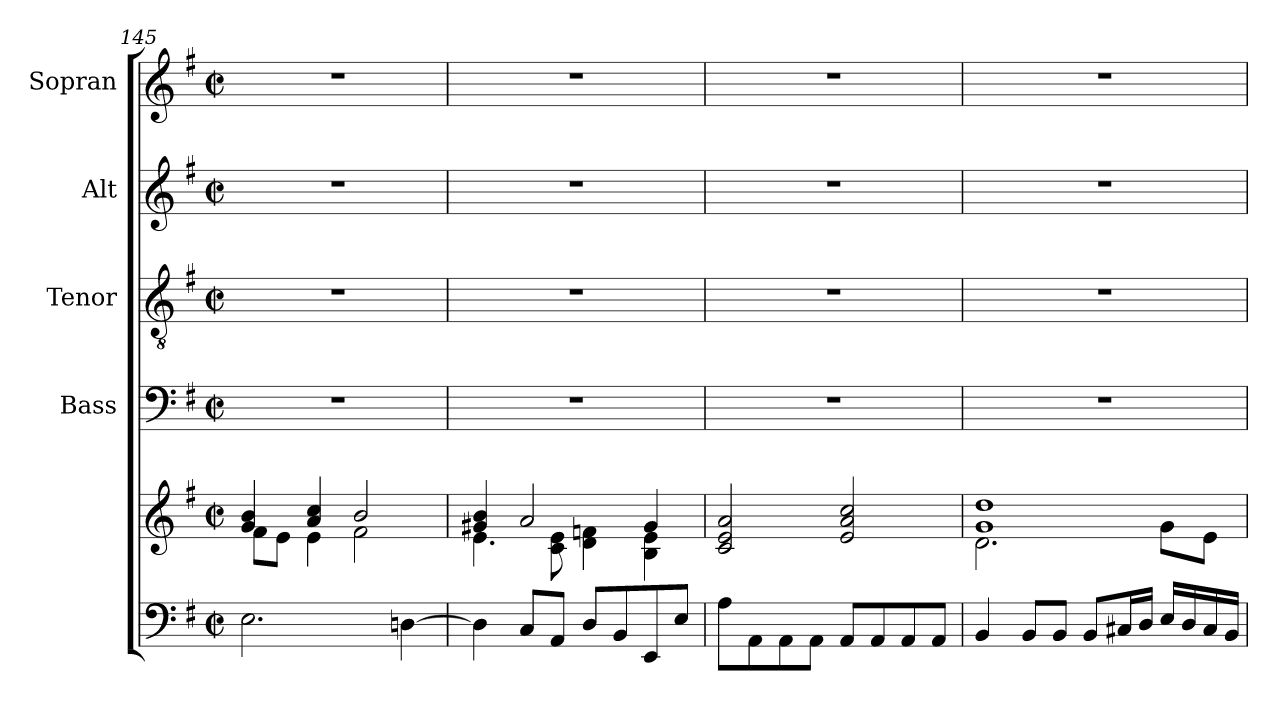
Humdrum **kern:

**kern	**kern	**kern	**kern	**kern	**kern
*part5	*part5	*part4	*part3	*part2	*part1
*staff6	*staff5	*staff4	*staff3	*staff2	*staff1
*	*	*I"Bass	*I"Tenor	*I"Alt	*I"Sopran
*	*	*I'B.	*I'T.	*I'A.	*I'S.
*clefF4	*clefG2	*clefF4	*clefGv2	*clefG2	*clefG2
*k[f#]	*k[f#]	*k[f#]	*k[f#]	*k[f#]	*k[f#]
*G:	*G:	*G:	*G:	*G:	*G:
*M2/2	*M2/2	*M2/2	*M2/2	*M2/2	*M2/2
*met(c|)	*met(c|)	*met(c|)	*met(c|)	*met(c|)	*met(c|)
=145	=145	=145	=145	=145	=145
*	*^	*	*	*	*
2.E\	4g/ 4b/	8f#\L	1r	1r	1r	1r
.	.	8e\J	.	.	.	.
.	4a/ 4cc/	4e\	.	.	.	.
.	2b/	2f#\	.	.	.	.
[4Dn\	.	.	.	.	.	.
=146	=146	=146	=146	=146	=146	=146
4D\]	4g#X/ 4b/	4.e\	1r	1r	1r	1r
8C/L	2a/	.	.	.	.	.
8AA/J	.	8c\ 8e\	.	.	.	.
8D/L	.	4d\ 4fn\	.	.	.	.
8BB/	.	.	.	.	.	.
8EE/	4g#/	4B\ 4e\	.	.	.	.
8E/J	.	.	.	.	.	.
*	*v	*v	*	*	*	*
=147	=147	=147	=147	=147	=147
8A\L	2c/ 2e/ 2a/	1r	1r	1r	1r
8AA\	.	.	.	.	.
8AA\	.	.	.	.	.
8AA\J	.	.	.	.	.
8AA/L	2e/ 2a/ 2cc/	.	.	.	.
8AA/	.	.	.	.	.
8AA/	.	.	.	.	.
8AA/J	.	.	.	.	.
!!LO:LB:g=z
=148	=148	=148	=148	=148	=148
*	*^	*	*	*	*
4BB/	1g 1dd	2.d\	1r	1r	1r	1r
8BB/L	.	.	.	.	.	.
8BB/J	.	.	.	.	.	.
8BB/L	.	.	.	.	.	.
16C#X/L	.	.	.	.	.	.
16D/JJ	.	.	.	.	.	.
16E/LL	.	8g\L	.	.	.	.
16D/	.	.	.	.	.	.
16C#/	.	8e\J	.	.	.	.
16BB/JJ	.	.	.	.	.	.
*	*v	*v	*	*	*	*
=	=	=	=	=	=
*-	*-	*-	*-	*-	*-
